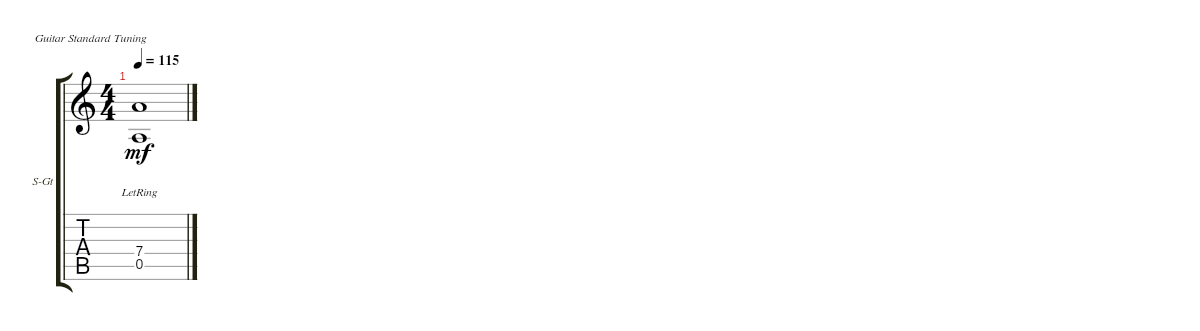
\defaultSystemsLayout 4
\bracketExtendMode groupsimilarinstruments
\firstSystemTrackNameOrientation horizontal
\otherSystemsTrackNameOrientation horizontal
\track ("Distortion" "S-Gt") {instrument acousticguitarsteel}
\staff {score tabs}
\tuning (E4 B3 G3 D3 A2 E2)
\ts (4 4)
\tempo 115
\clef g2
\ks c
(7.4{lr t} 0.5{lr t}).1{lyrics (0 "") lyrics (1 "") lyrics (2 "") lyrics (3 "") lyrics (4 "") dy mf}
